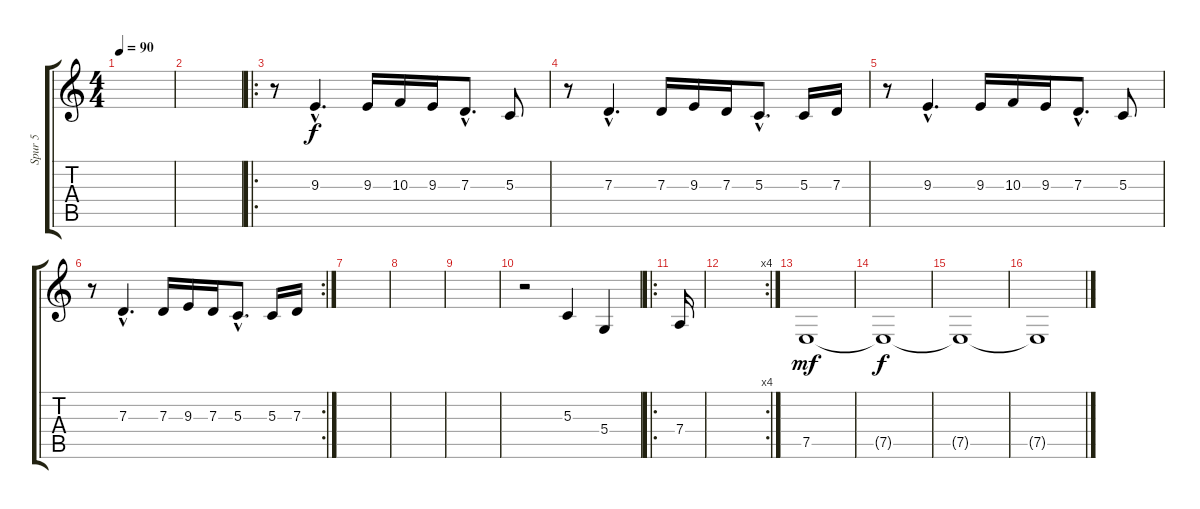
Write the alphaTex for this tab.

\track ("Spur 5" "Spur 5") {instrument altosax}
\staff {score tabs}
\tuning (E4 B3 G3 D3 A2 E2) {hide}
\ts (4 4)
\tempo 90
\clef g2
\ks c
|
|
\ro
r.8 9.3{hac}.4{d} 9.3.16 10.3.16 9.3.16 7.3{hac}.8{d} 5.3.8 |
r.8 7.3{hac}.4{d} 7.3.16 9.3.16 7.3.16 5.3{hac}.8{d} 5.3.16 7.3.16 |
r.8 9.3{hac}.4{d} 9.3.16 10.3.16 9.3.16 7.3{hac}.8{d} 5.3.8 |
\rc 2
r.8 7.3{hac}.4{d} 7.3.16 9.3.16 7.3.16 5.3{hac}.8{d} 5.3.16 7.3.16 |
|
|
|
r.2 5.3.4{dy f} 5.4.4 |
\ro
7.4.16 |
\rc 4
|
7.5.1{dy mf} |
7.5{t}.1{dy f} |
7.5{t}.1 |
7.5{t}.1
